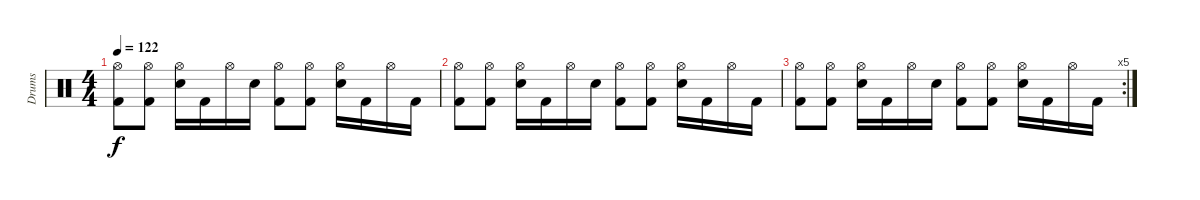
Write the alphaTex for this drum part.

\track ("Drums" "Drums") {instrument percussion}
\staff {score}
\articulation defaults
\ts (4 4)
\tempo 122
\clef neutral
\ks c
("Hi-Hat (open)" "Kick (hit) 2").8{dy f} ("Hi-Hat (open)" "Kick (hit) 2").8 ("Hi-Hat (open)" "Electric Snare (hit)").16 "Kick (hit) 2".16 "Hi-Hat (open)".16 "Electric Snare (hit)".16 ("Hi-Hat (open)" "Kick (hit) 2").8 ("Hi-Hat (open)" "Kick (hit) 2").8 ("Hi-Hat (open)" "Electric Snare (hit)").16 "Kick (hit) 2".16 "Hi-Hat (open)".16 "Kick (hit) 2".16 |
("Hi-Hat (open)" "Kick (hit) 2").8 ("Hi-Hat (open)" "Kick (hit) 2").8 ("Hi-Hat (open)" "Electric Snare (hit)").16 "Kick (hit) 2".16 "Hi-Hat (open)".16 "Electric Snare (hit)".16 ("Hi-Hat (open)" "Kick (hit) 2").8 ("Hi-Hat (open)" "Kick (hit) 2").8 ("Hi-Hat (open)" "Electric Snare (hit)").16 "Kick (hit) 2".16 "Hi-Hat (open)".16 "Kick (hit) 2".16 |
\rc 5
("Hi-Hat (open)" "Kick (hit) 2").8 ("Hi-Hat (open)" "Kick (hit) 2").8 ("Hi-Hat (open)" "Electric Snare (hit)").16 "Kick (hit) 2".16 "Hi-Hat (open)".16 "Electric Snare (hit)".16 ("Hi-Hat (open)" "Kick (hit) 2").8 ("Hi-Hat (open)" "Kick (hit) 2").8 ("Hi-Hat (open)" "Electric Snare (hit)").16 "Kick (hit) 2".16 "Hi-Hat (open)".16 "Kick (hit) 2".16
